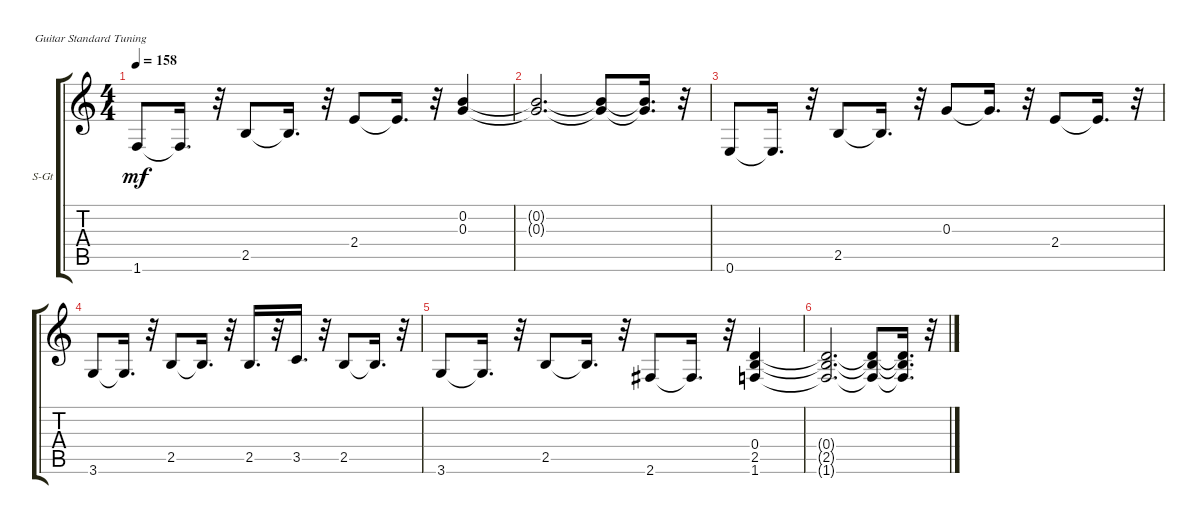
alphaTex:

\bracketExtendMode groupsimilarinstruments
\firstSystemTrackNameOrientation horizontal
\otherSystemsTrackNameOrientation horizontal
\track ("" "S-Gt") {instrument acousticguitarsteel}
\staff {score tabs}
\tuning (E4 B3 G3 D3 A2 E2)
\ts (4 4)
\tempo 158
\clef g2
\ks c
1.6.8{dy mf} 1.6{t}.16{d} r.32 2.5.8 2.5{t}.16{d} r.32 2.4.8 2.4{t}.16{d} r.32 (0.3 0.2).4 |
(0.3{t} 0.2{t}).2{d} (0.3{t} 0.2{t}).8 (0.3{t} 0.2{t}).16{d} r.32 |
0.6.8 0.6{t}.16{d} r.32 2.5.8 2.5{t}.16{d} r.32 0.3.8 0.3{t}.16{d} r.32 2.4.8 2.4{t}.16{d} r.32 |
3.6.8 3.6{t}.16{d} r.32 2.5.8 2.5{t}.16{d} r.32 2.5.16{d} r.32 3.5.16{d} r.32 2.5.8 2.5{t}.16{d} r.32 |
3.6.8 3.6{t}.16{d} r.32 2.5.8 2.5{t}.16{d} r.32 2.6.8 2.6{t}.16{d} r.32 (1.6 2.5 0.4).4 |
(1.6{t} 2.5{t} 0.4{t}).2{d} (1.6{t} 2.5{t} 0.4{t}).8 (1.6{t} 2.5{t} 0.4{t}).16{d} r.32
